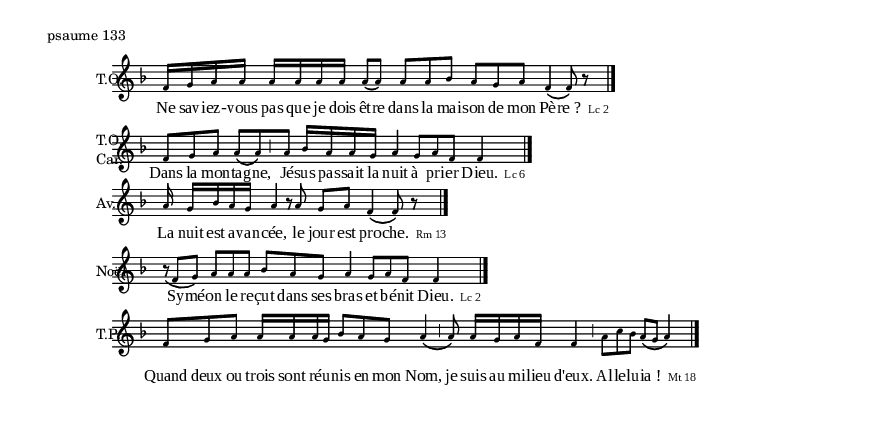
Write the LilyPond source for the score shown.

\version "2.10.0"
 \include "definitions.ly"
 \markup {psaume  133}



\relative a' { 
	\new Staff {
		\cadenzaOn
		\key f \major
		\set Staff.instrumentName = \markup{ \center-align { T.O. } }
		f16[ g a a]
		a16[ a a a]
		a8[\( a\)]
		\times 2/3 { a8[ a bes] }
		\times 2/3 { a8[ g a] }
		f4\( f8\) r8		
		\endBar
	}

	\addlyrics {
		Ne sav -- iez- -- vous pas que je dois êt -- re dans la mai -- son de mon Pè -- "re ?"
 		\markup { \citation #"Lc 2" } }
	
	
}
\relative a' { 
	\new Staff {
		\cadenzaOn
		\key f \major
		\set Staff.instrumentName = \markup{ \center-align { T.O. Car. } }
		
		\times 2/3 {f8[ g a]} \times 2/3 { a[\( a\) \cesure \pespace a] } bes16[ a a g] a4 \times 2/3 {g8[ a f]} f4 

		
		\endBar
	}

	\addlyrics {
		Dans la mon -- ta -- gne, Jé -- sus pas -- sait la nuit à  pri -- er Dieu.
		\markup { \citation #"Lc 6" }
 	}
	
	
}

\relative a' { 
	\new Staff {
		\cadenzaOn
		\key f \major
		\set Staff.instrumentName = \markup{ \center-align { Av. } }
		
		a16 g[ bes a g] a4 \pespace r8 a g[ a] f4\( f8\) r

		
		
		\endBar
	}

	\addlyrics {
		La nuit est a -- van -- cée, le jour est pro -- che.
		\markup { \citation #"Rm 13" }
 	}
	
	
}

\relative c' { 
	\new Staff {
		\cadenzaOn
		\key f \major
		\set Staff.instrumentName = \markup{ \center-align { Noël } }
		\times 2/3 { r8_\( f[ g]\) }
		\times 2/3 { a8[ a a] }
		\times 2/3 { bes8[ a g] }
		 a4
		\times 2/3 { g8[ a f] }
		f4
		\endBar
	}

	\addlyrics {
		Sy -- mé -- on le re -- çut dans ses bras et bé -- nit Dieu.
		\markup { \citation #"Lc 2" }
 	}
	
	
}



\relative c' { 
	\new Staff {
		\cadenzaOn
		\key f \major
		\set Staff.instrumentName = \markup{ \center-align { T.P. } }
		
		\times 2/3 { f8[ g a] } 
		a16[ a a g] 
		\times 2/3 { bes8[ a g] } 
		\times 2/3 { a4\(\cesure a8\) } 
		a16[ g a f] f4
		\cesure 
		\times 2/3 { a8[ c bes] } 
		a[\( g] a4\)

		
		\endBar
	}

	\addlyrics {
		Quand deux ou trois sont ré -- u -- nis en mon Nom, je suis au mi -- lieu d'eux. Al -- le -- lu -- "ia !" _ _
		\markup { \citation #"Mt 18" }
 	}
	
	
}
